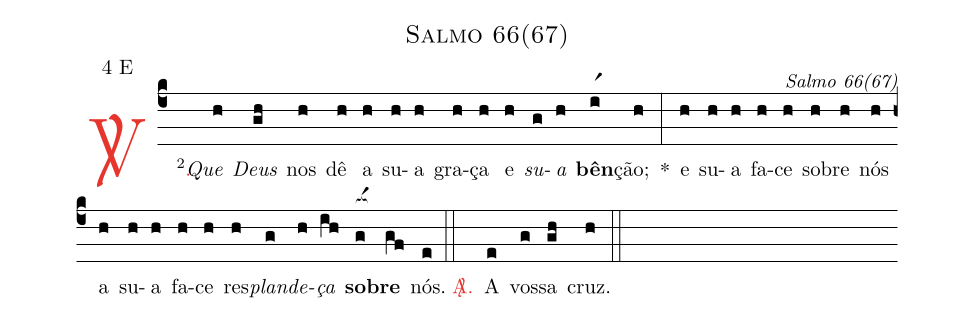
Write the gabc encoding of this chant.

name: Salmo 66(67);
mode: 4;
mode-differentia: E;
commentary: Salmo 66(67);
%%
(c4)

<c><sp>V/</sp>.</c>() <v>\VSup{2}</v><i>Que</i>(h) <i>Deus</i>(gh) nos(h) dê(h) a(h) su(h)a(h) gra(h)ça(h) e(h) <i>su</i>(g)<i>a</i>(h) <b>bên</b>(ir1)ção;(h) *(:) e(h) su(h)a(h) fa(h)ce(h) so(h)bre(h) nós(h) a(h) su(h)a(h) fa(h)ce(h) res(h)<i>plan</i>(g)<i>de</i>(h)<i>ça</i>(ih) <b>so</b>(g[ocba:1{])<b>bre</b>(gf[ocba:0}]) nós.(e)

(::)

<nlba><c><sp>A/</sp>.</c>() A</nlba>(e) vos(g)sa(gh) cruz.(h)

(::)
